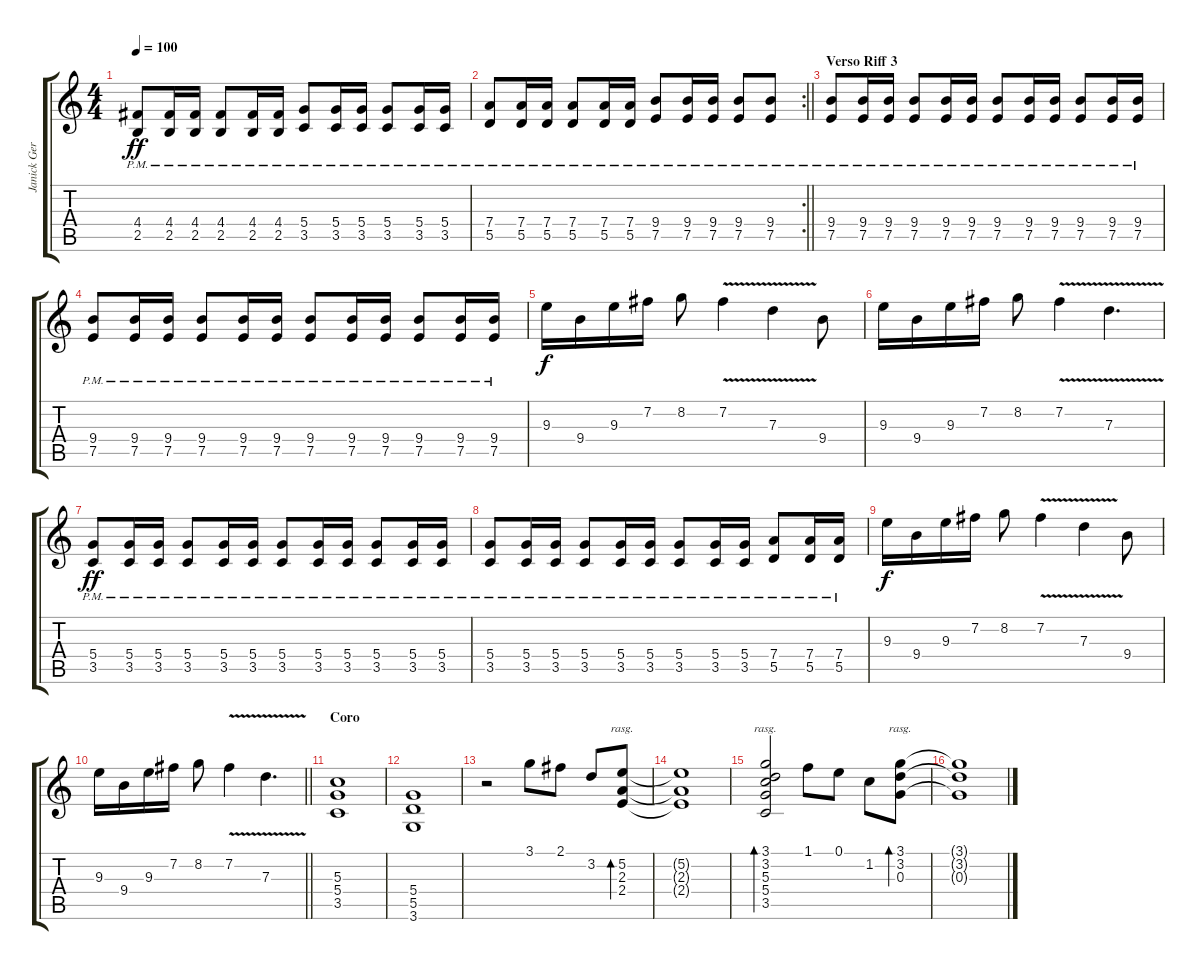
\track ("Janick Gers" "Janick Ger") {instrument distortionguitar}
\staff {score tabs}
\tuning (E4 B3 G3 D3 A2 E2) {hide}
\ts (4 4)
\tempo 100
\clef g2
\ks c
(4.4{pm} 2.5{pm}).8{dy ff} (4.4{pm} 2.5{pm}).16 (4.4{pm} 2.5{pm}).16 (4.4{pm} 2.5{pm}).8 (4.4{pm} 2.5{pm}).16 (4.4{pm} 2.5{pm}).16 (5.4{pm} 3.5{pm}).8 (5.4{pm} 3.5{pm}).16 (5.4{pm} 3.5{pm}).16 (5.4{pm} 3.5{pm}).8 (5.4{pm} 3.5{pm}).16 (5.4{pm} 3.5{pm}).16 |
\rc 2
\barLineRight lightlight
(7.4{pm} 5.5{pm}).8 (7.4{pm} 5.5{pm}).16 (7.4{pm} 5.5{pm}).16 (7.4{pm} 5.5{pm}).8 (7.4{pm} 5.5{pm}).16 (7.4{pm} 5.5{pm}).16 (9.4{pm} 7.5{pm}).8 (9.4{pm} 7.5{pm}).16 (9.4{pm} 7.5{pm}).16 (9.4{pm} 7.5{pm}).8 (9.4{pm} 7.5{pm}).8 |
\section ("" "Verso Riff 3")
(9.4{pm} 7.5{pm}).8 (9.4{pm} 7.5{pm}).16 (9.4{pm} 7.5{pm}).16 (9.4{pm} 7.5{pm}).8 (9.4{pm} 7.5{pm}).16 (9.4{pm} 7.5{pm}).16 (9.4{pm} 7.5{pm}).8 (9.4{pm} 7.5{pm}).16 (9.4{pm} 7.5{pm}).16 (9.4{pm} 7.5{pm}).8 (9.4{pm} 7.5{pm}).16 (9.4{pm} 7.5{pm}).16 |
(9.4{pm} 7.5{pm}).8 (9.4{pm} 7.5{pm}).16 (9.4{pm} 7.5{pm}).16 (9.4{pm} 7.5{pm}).8 (9.4{pm} 7.5{pm}).16 (9.4{pm} 7.5{pm}).16 (9.4{pm} 7.5{pm}).8 (9.4{pm} 7.5{pm}).16 (9.4{pm} 7.5{pm}).16 (9.4{pm} 7.5{pm}).8 (9.4{pm} 7.5{pm}).16 (9.4{pm} 7.5{pm}).16 |
9.3.16{dy f volume 13} 9.4.16 9.3.16 7.2.16 8.2.8 7.2{v}.4 7.3{v}.4 9.4.8 |
9.3.16 9.4.16 9.3.16 7.2.16 8.2.8 7.2{v}.4 7.3{v}.4{d} |
(5.4{pm} 3.5{pm}).8{dy ff volume 11} (5.4{pm} 3.5{pm}).16 (5.4{pm} 3.5{pm}).16 (5.4{pm} 3.5{pm}).8 (5.4{pm} 3.5{pm}).16 (5.4{pm} 3.5{pm}).16 (5.4{pm} 3.5{pm}).8 (5.4{pm} 3.5{pm}).16 (5.4{pm} 3.5{pm}).16 (5.4{pm} 3.5{pm}).8 (5.4{pm} 3.5{pm}).16 (5.4{pm} 3.5{pm}).16 |
(5.4{pm} 3.5{pm}).8 (5.4{pm} 3.5{pm}).16 (5.4{pm} 3.5{pm}).16 (5.4{pm} 3.5{pm}).8 (5.4{pm} 3.5{pm}).16 (5.4{pm} 3.5{pm}).16 (5.4{pm} 3.5{pm}).8 (5.4{pm} 3.5{pm}).16 (5.4{pm} 3.5{pm}).16 (7.4{pm} 5.5{pm}).8 (7.4{pm} 5.5{pm}).16 (7.4{pm} 5.5{pm}).16 |
9.3.16{dy f volume 14} 9.4.16 9.3.16 7.2.16 8.2.8 7.2{v}.4 7.3{v}.4 9.4.8 |
\barLineRight lightlight
9.3.16 9.4.16 9.3.16 7.2.16 8.2.8 7.2{v}.4 7.3{v}.4{d} |
\section ("" "Coro")
(5.3 5.4 3.5).1{volume 11} |
(5.4 5.5 3.6).1 |
r.2{volume 14} 3.1.8 2.1.8 3.2.8 (5.2 2.3 2.4).8{bd 120 rasg ii volume 11} |
(5.2{t} 2.3{t} 2.4{t}).1{volume 11} |
(3.1 3.2 5.3 5.4 3.5).2{bd 120 rasg ii} 1.1.8{volume 14} 0.1.8 1.2.8 (3.1 3.2 0.3).8{bd 120 rasg ii volume 11} |
(3.1{t} 3.2{t} 0.3{t}).1{volume 11}
